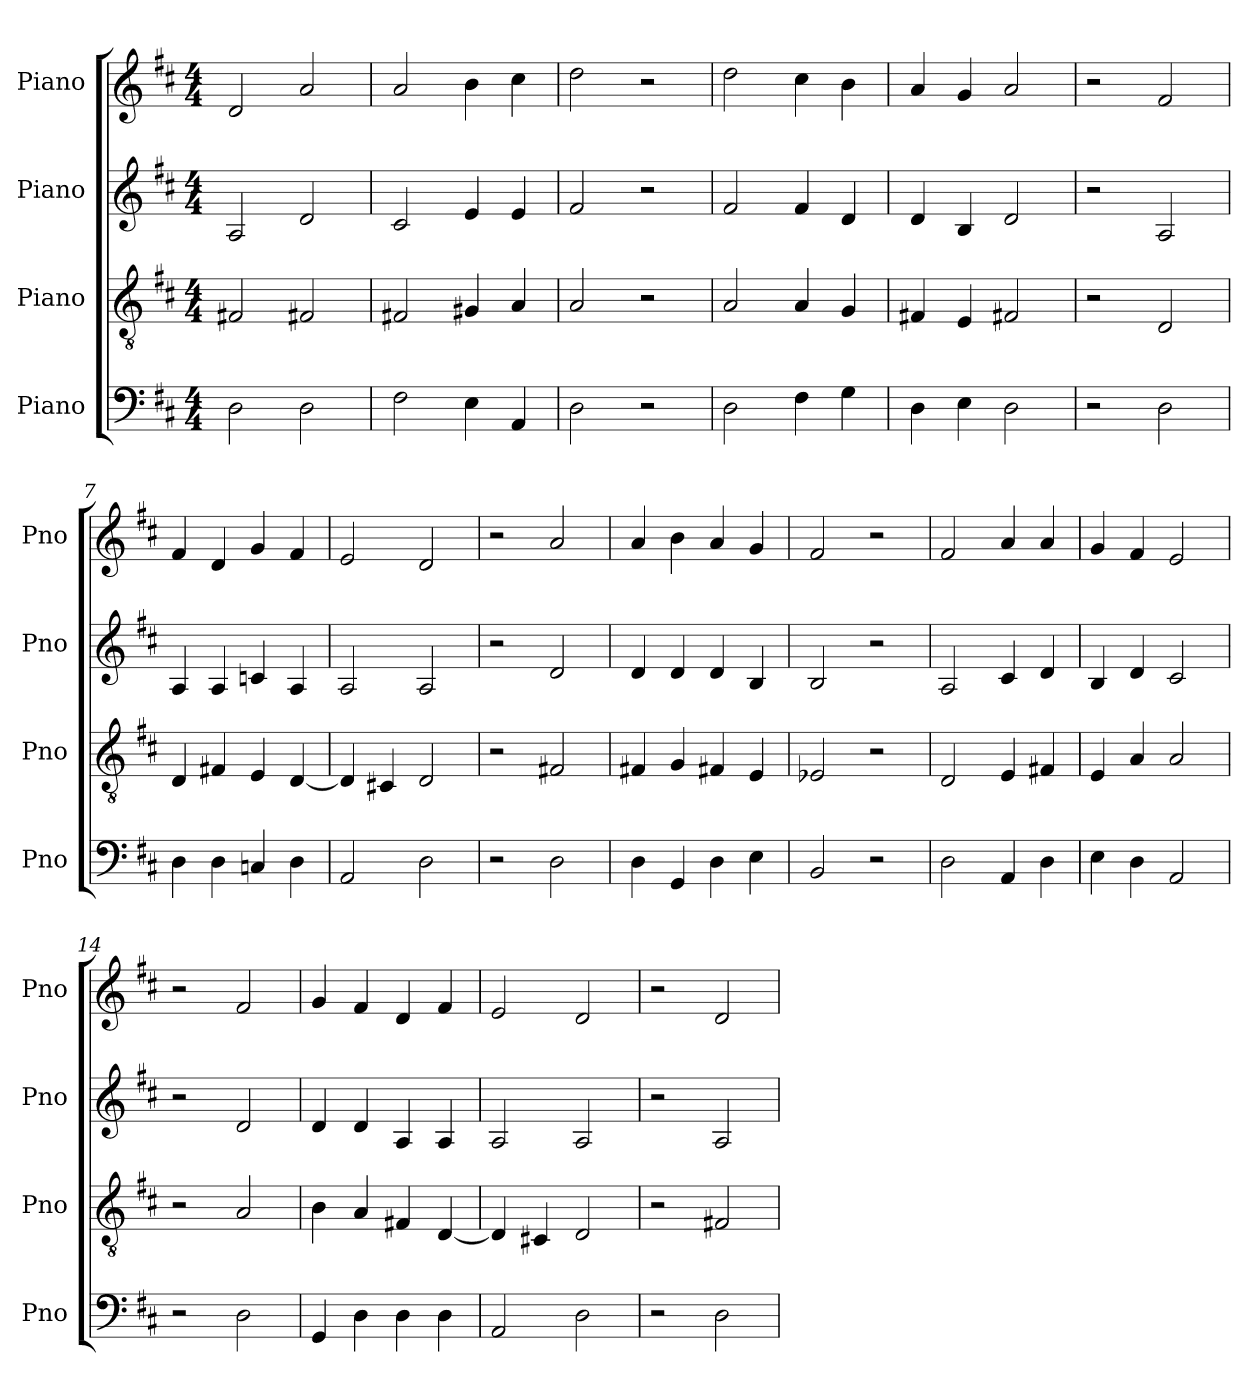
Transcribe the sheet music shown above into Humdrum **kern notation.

**kern	**kern	**kern	**kern
*part4	*part3	*part2	*part1
*staff4	*staff3	*staff2	*staff1
*I"Piano	*I"Piano	*I"Piano	*I"Piano
*I'Pno	*I'Pno	*I'Pno	*I'Pno
*clefF4	*clefGv2	*clefG2	*clefG2
*k[f#c#]	*k[f#c#]	*k[f#c#]	*k[f#c#]
*M4/4	*M4/4	*M4/4	*M4/4
=1	=1	=1	=1
2D\	2F#X/	2A/	2d/
2D\	2F#X/	2d/	2a/
=2	=2	=2	=2
2F#\	2F#X/	2c#/	2a/
4E\	4G#X/	4e/	4b\
4AA/	4A/	4e/	4cc#\
=3	=3	=3	=3
2D\	2A/	2f#/	2dd\
2r	2r	2r	2r
=4	=4	=4	=4
2D\	2A/	2f#/	2dd\
4F#\	4A/	4f#/	4cc#\
4G\	4G/	4d/	4b\
=5	=5	=5	=5
4D\	4F#X/	4d/	4a/
4E\	4E/	4B/	4g/
2D\	2F#X/	2d/	2a/
=6	=6	=6	=6
2r	2r	2r	2r
2D\	2D/	2A/	2f#/
=7	=7	=7	=7
4D\	4D/	4A/	4f#/
4D\	4F#X/	4A/	4d/
4Cn/	4E/	4cn/	4g/
4D\	[4D/	4A/	4f#/
=8	=8	=8	=8
2AA/	4D/]	2A/	2e/
.	4C#X/	.	.
2D\	2D/	2A/	2d/
=9	=9	=9	=9
2r	2r	2r	2r
2D\	2F#X/	2d/	2a/
!!LO:LB:g=z
=10	=10	=10	=10
4D\	4F#X/	4d/	4a/
4GG/	4G/	4d/	4b\
4D\	4F#X/	4d/	4a/
4E\	4E/	4B/	4g/
=11	=11	=11	=11
2BB/	2E-X/	2B/	2f#/
2r	2r	2r	2r
=12	=12	=12	=12
2D\	2D/	2A/	2f#/
4AA/	4E/	4c#/	4a/
4D\	4F#X/	4d/	4a/
=13	=13	=13	=13
4E\	4E/	4B/	4g/
4D\	4A/	4d/	4f#/
2AA/	2A/	2c#/	2e/
=14	=14	=14	=14
2r	2r	2r	2r
2D\	2A/	2d/	2f#/
=15	=15	=15	=15
4GG/	4B\	4d/	4g/
4D\	4A/	4d/	4f#/
4D\	4F#X/	4A/	4d/
4D\	[4D/	4A/	4f#/
=16	=16	=16	=16
2AA/	4D/]	2A/	2e/
.	4C#X/	.	.
2D\	2D/	2A/	2d/
=17	=17	=17	=17
2r	2r	2r	2r
2D\	2F#X/	2A/	2d/
=	=	=	=
*-	*-	*-	*-
